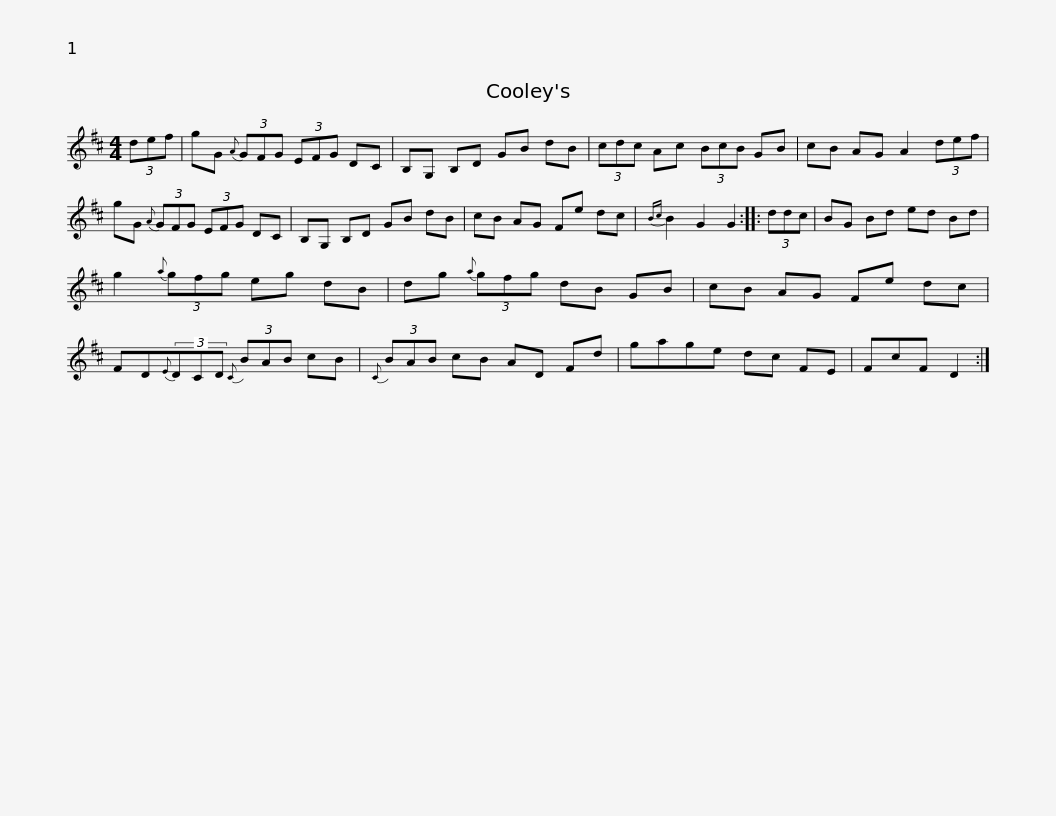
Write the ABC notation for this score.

X:1
L:1/8
M:4/4
I:linebreak $
K:D
V:1 treble
V:1
 (3def | gG{A} (3GFG (3EFG DC | B,G, B,D GB dB | (3cdc Ac (3BcB GB | cB AG A2 (3def |$ %5
 gG{A} (3GFG (3EFG DC | B,G, B,D GB dB | cB AG Fe dc |{Bc} B2 G2 G2 :: (3ddc | %10
 BG Bd ed Bd |$ g2{a} (3gfg eg dB | dg{a} (3gfg dB GB | cB AG Fe dc | FD{E}(3DCD{C} (3BAB cB |$ %15
{C} (3BAB cB AD Fd | gage dc FE | FcF D2 :| %18
